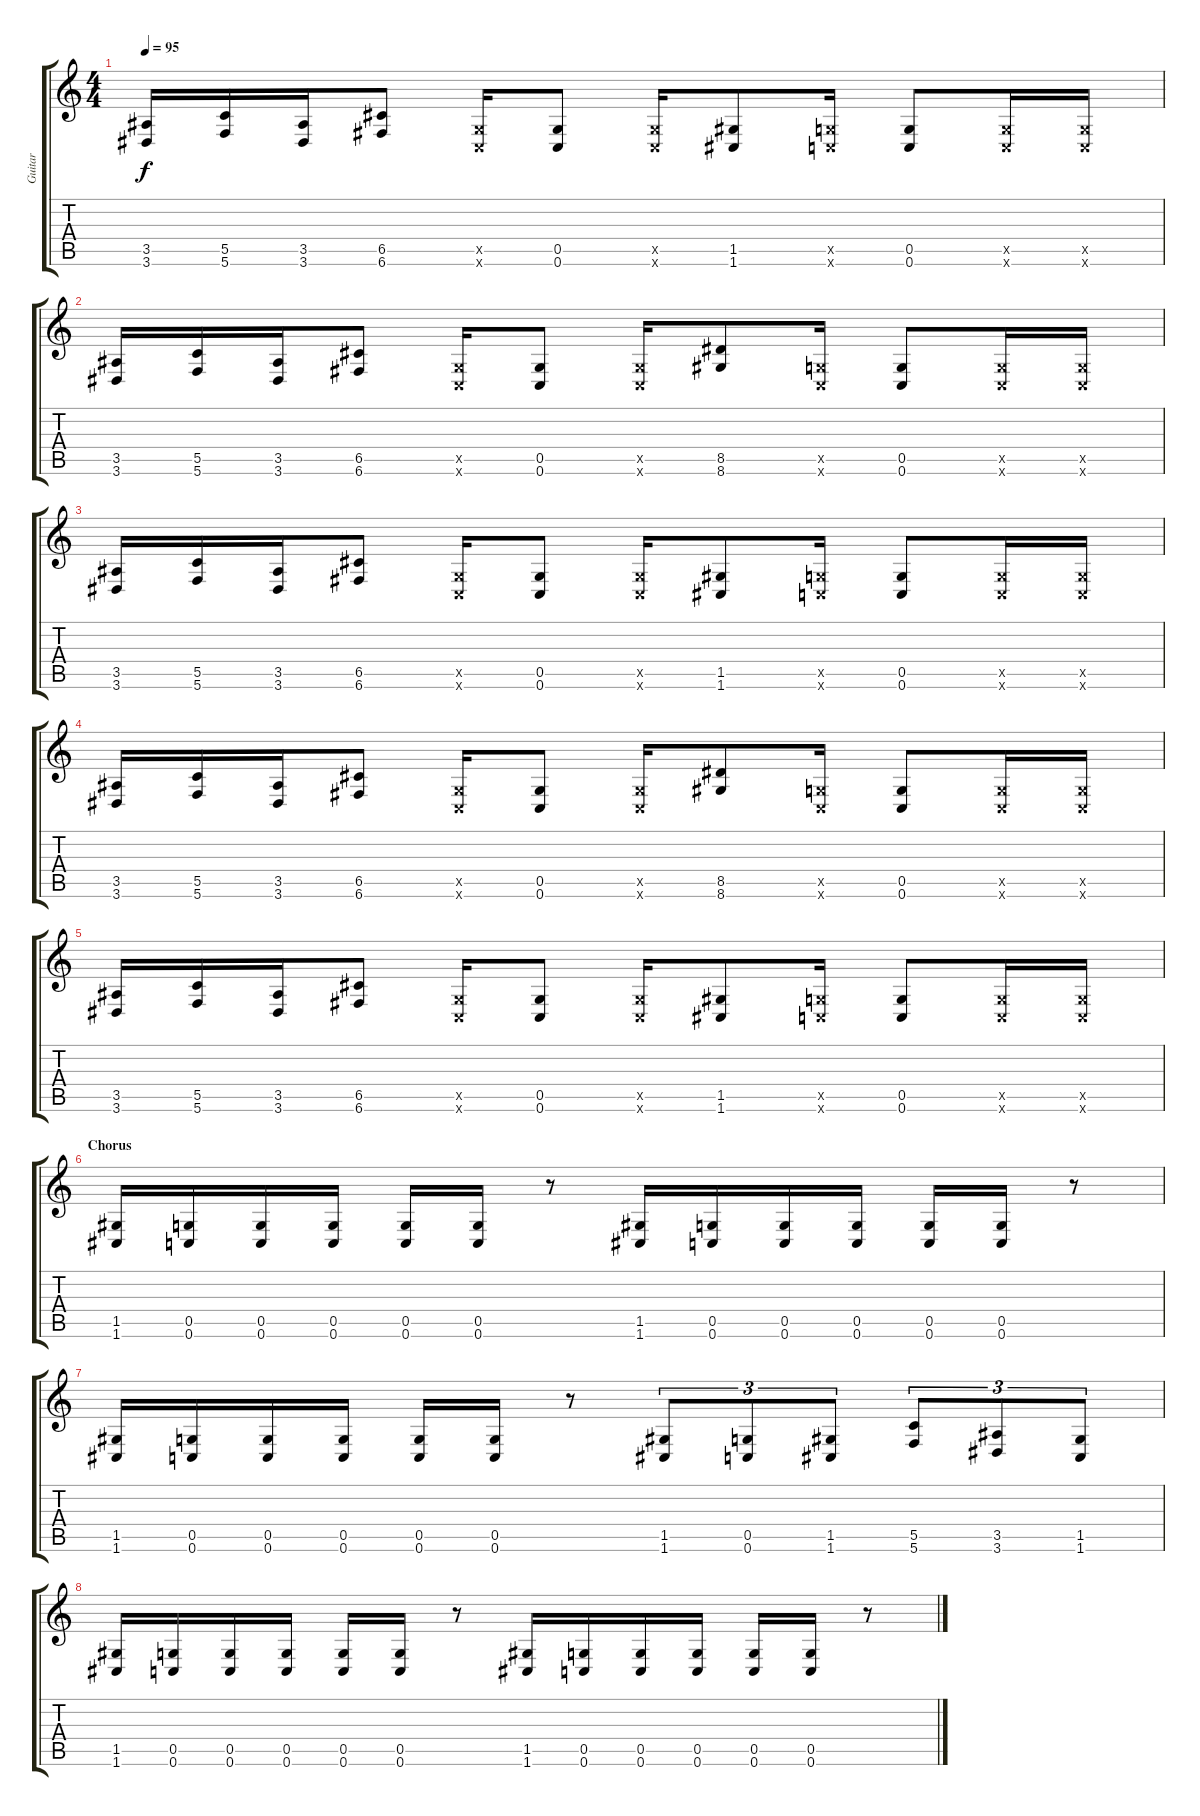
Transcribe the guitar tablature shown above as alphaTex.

\track ("Guitar" "Guitar") {instrument distortionguitar}
\staff {score tabs}
\tuning (D4 A3 F3 C3 G2 C2) {hide}
\ts (4 4)
\tempo 95
\clef g2
\ks c
(3.5 3.6).16{dy f} (5.5 5.6).16 (3.5 3.6).16 (6.5 6.6).8 (0.5{x} 0.6{x}).16 (0.5 0.6).8 (0.5{x} 0.6{x}).16 (1.5 1.6).8 (0.5{x} 0.6{x}).16 (0.5 0.6).8 (0.5{x} 0.6{x}).16 (0.5{x} 0.6{x}).16 |
(3.5 3.6).16 (5.5 5.6).16 (3.5 3.6).16 (6.5 6.6).8 (0.5{x} 0.6{x}).16 (0.5 0.6).8 (0.5{x} 0.6{x}).16 (8.5 8.6).8 (0.5{x} 0.6{x}).16 (0.5 0.6).8 (0.5{x} 0.6{x}).16 (0.5{x} 0.6{x}).16 |
(3.5 3.6).16 (5.5 5.6).16 (3.5 3.6).16 (6.5 6.6).8 (0.5{x} 0.6{x}).16 (0.5 0.6).8 (0.5{x} 0.6{x}).16 (1.5 1.6).8 (0.5{x} 0.6{x}).16 (0.5 0.6).8 (0.5{x} 0.6{x}).16 (0.5{x} 0.6{x}).16 |
(3.5 3.6).16 (5.5 5.6).16 (3.5 3.6).16 (6.5 6.6).8 (0.5{x} 0.6{x}).16 (0.5 0.6).8 (0.5{x} 0.6{x}).16 (8.5 8.6).8 (0.5{x} 0.6{x}).16 (0.5 0.6).8 (0.5{x} 0.6{x}).16 (0.5{x} 0.6{x}).16 |
(3.5 3.6).16 (5.5 5.6).16 (3.5 3.6).16 (6.5 6.6).8 (0.5{x} 0.6{x}).16 (0.5 0.6).8 (0.5{x} 0.6{x}).16 (1.5 1.6).8 (0.5{x} 0.6{x}).16 (0.5 0.6).8 (0.5{x} 0.6{x}).16 (0.5{x} 0.6{x}).16 |
\section ("" "Chorus")
(1.5 1.6).16 (0.5 0.6).16 (0.5 0.6).16 (0.5 0.6).16 (0.5 0.6).16 (0.5 0.6).16 r.8 (1.5 1.6).16 (0.5 0.6).16 (0.5 0.6).16 (0.5 0.6).16 (0.5 0.6).16 (0.5 0.6).16 r.8 |
(1.5 1.6).16 (0.5 0.6).16 (0.5 0.6).16 (0.5 0.6).16 (0.5 0.6).16 (0.5 0.6).16 r.8 (1.5 1.6).8{tu (3 2)} (0.5 0.6).8{tu (3 2)} (1.5 1.6).8{tu (3 2)} (5.5 5.6).8{tu (3 2)} (3.5 3.6).8{tu (3 2)} (1.5 1.6).8{tu (3 2)} |
(1.5 1.6).16 (0.5 0.6).16 (0.5 0.6).16 (0.5 0.6).16 (0.5 0.6).16 (0.5 0.6).16 r.8 (1.5 1.6).16 (0.5 0.6).16 (0.5 0.6).16 (0.5 0.6).16 (0.5 0.6).16 (0.5 0.6).16 r.8
